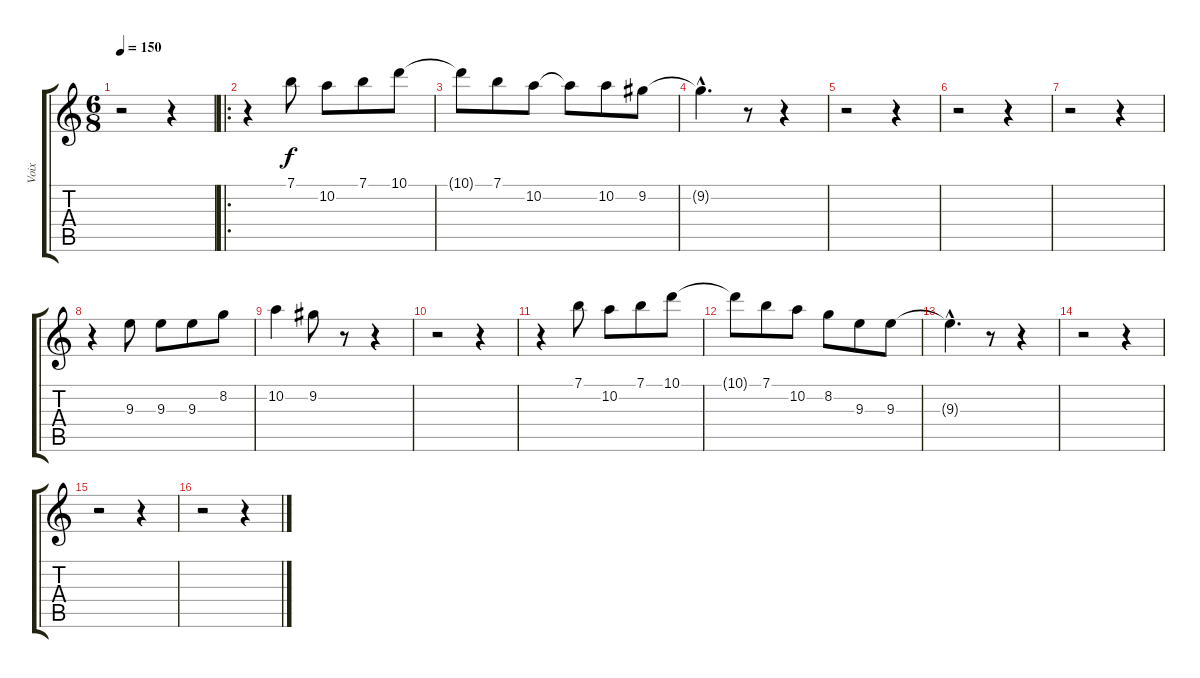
\track ("Voix" "Voix") {instrument electricguitarjazz}
\staff {score tabs}
\tuning (E4 B3 G3 D3 A2 E2) {hide}
\ts (6 8)
\tempo 150
\clef g2
\ks c
r.2{dy f} r.4 |
\ro
r.4 7.1.8 10.2.8 7.1.8 10.1.8 |
10.1{t}.8 7.1.8 10.2.8 10.2{t}.8 10.2.8 9.2.8 |
9.2{hac t}.4{d} r.8 r.4 |
r.2 r.4 |
r.2 r.4 |
r.2 r.4 |
r.4 9.3.8 9.3.8 9.3.8 8.2.8 |
10.2.4 9.2.8 r.8 r.4 |
r.2 r.4 |
r.4 7.1.8 10.2.8 7.1.8 10.1.8 |
10.1{t}.8 7.1.8 10.2.8 8.2.8 9.3.8 9.3.8 |
9.3{hac t}.4{d} r.8 r.4 |
r.2 r.4 |
r.2 r.4 |
r.2 r.4
